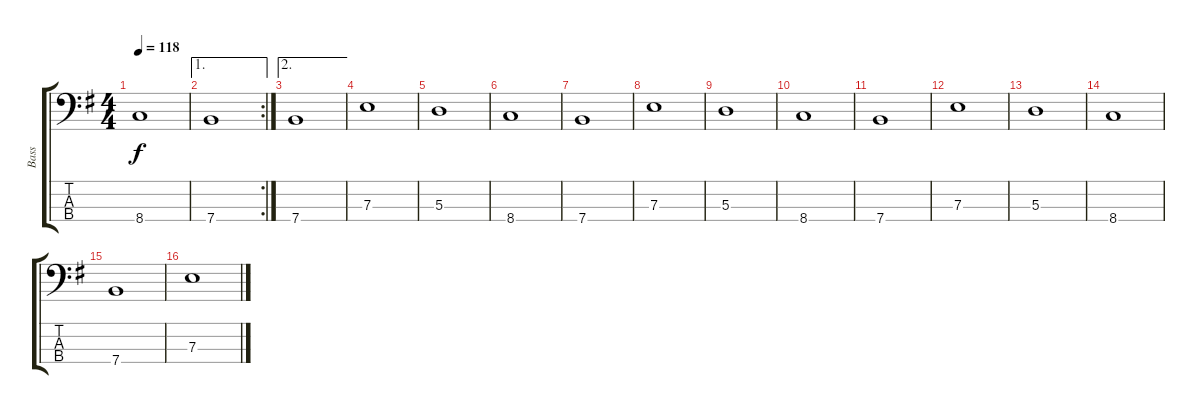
\track ("Bass" "Bass") {instrument electricbassfinger}
\staff {score tabs}
\tuning (G2 D2 A1 E1) {hide}
\ts (4 4)
\tempo 118
\clef f4
\ks eminor
8.4.1{dy f} |
\ae 1
\rc 2
7.4.1 |
\ae 2
7.4.1 |
7.3.1{volume 10} |
5.3.1 |
8.4.1 |
7.4.1 |
7.3.1 |
5.3.1 |
8.4.1 |
7.4.1 |
7.3.1 |
5.3.1 |
8.4.1 |
7.4.1 |
7.3.1
